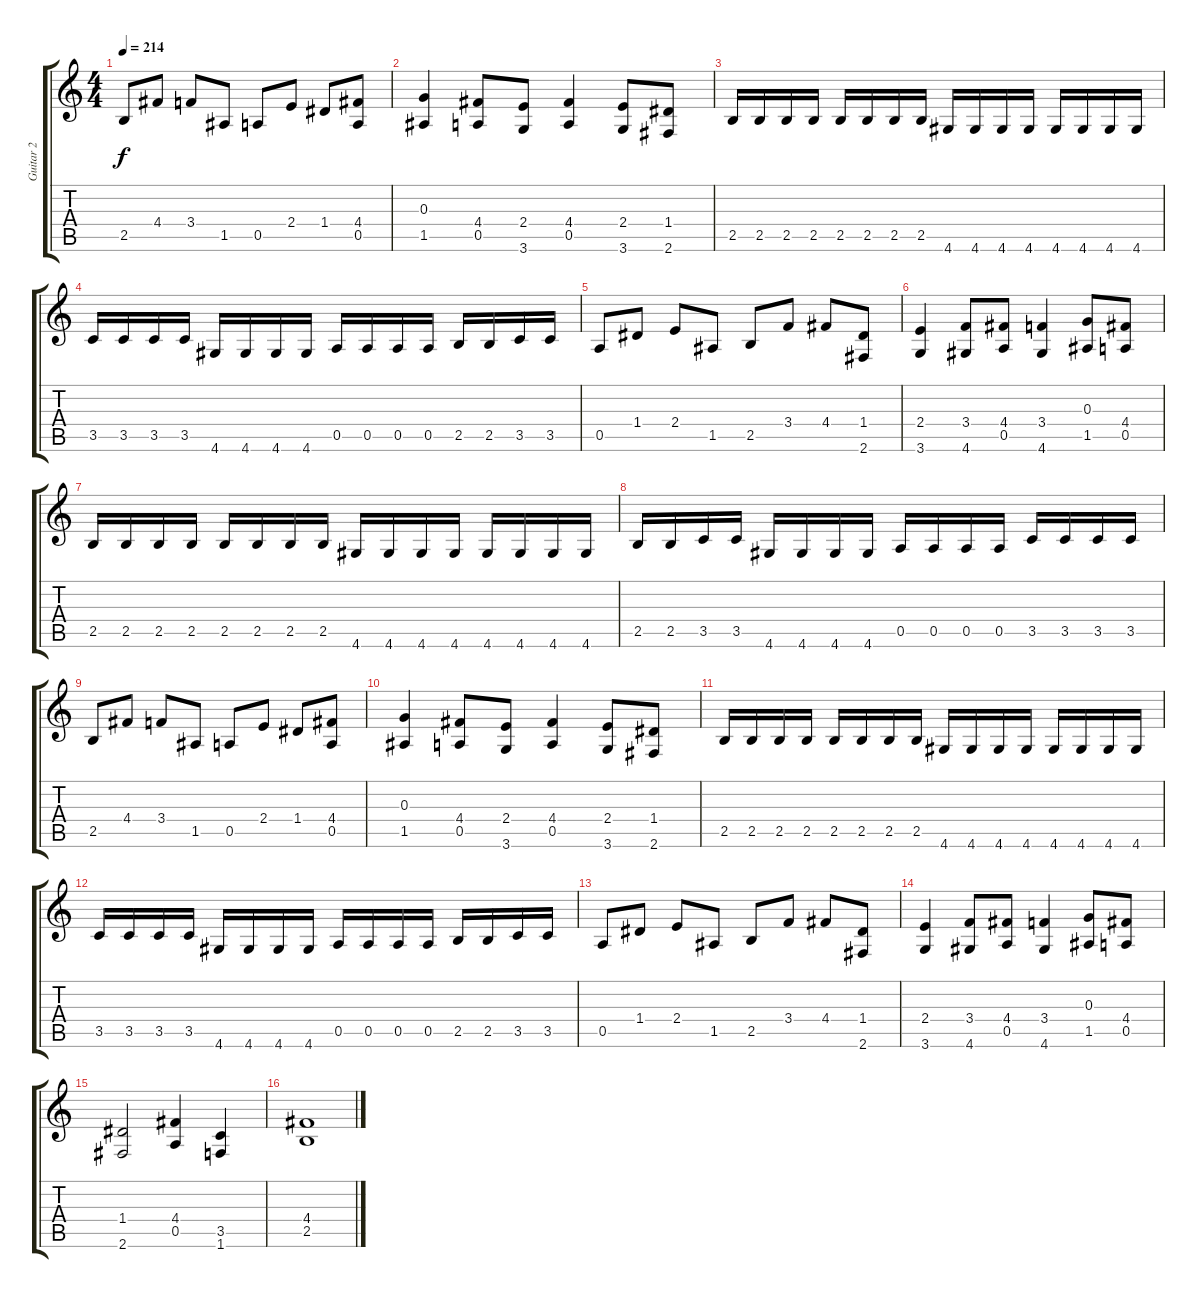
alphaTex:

\track ("Guitar 2            " "Guitar 2  ") {instrument distortionguitar}
\staff {score tabs}
\tuning (E4 B3 G3 D3 A2 E2) {hide}
\ts (4 4)
\tempo 214
\clef g2
\ks c
2.5.8{dy f} 4.4.8 3.4.8 1.5.8 0.5.8 2.4.8 1.4.8 (4.4 0.5).8 |
(0.3 1.5).4 (4.4 0.5).8 (2.4 3.6).8 (4.4 0.5).4 (2.4 3.6).8 (1.4 2.6).8 |
2.5.16 2.5.16 2.5.16 2.5.16 2.5.16 2.5.16 2.5.16 2.5.16 4.6.16 4.6.16 4.6.16 4.6.16 4.6.16 4.6.16 4.6.16 4.6.16 |
3.5.16 3.5.16 3.5.16 3.5.16 4.6.16 4.6.16 4.6.16 4.6.16 0.5.16 0.5.16 0.5.16 0.5.16 2.5.16 2.5.16 3.5.16 3.5.16 |
0.5.8 1.4.8 2.4.8 1.5.8 2.5.8 3.4.8 4.4.8 (1.4 2.6).8 |
(2.4 3.6).4 (3.4 4.6).8 (4.4 0.5).8 (3.4 4.6).4 (0.3 1.5).8 (4.4 0.5).8 |
2.5.16 2.5.16 2.5.16 2.5.16 2.5.16 2.5.16 2.5.16 2.5.16 4.6.16 4.6.16 4.6.16 4.6.16 4.6.16 4.6.16 4.6.16 4.6.16 |
2.5.16 2.5.16 3.5.16 3.5.16 4.6.16 4.6.16 4.6.16 4.6.16 0.5.16 0.5.16 0.5.16 0.5.16 3.5.16 3.5.16 3.5.16 3.5.16 |
2.5.8 4.4.8 3.4.8 1.5.8 0.5.8 2.4.8 1.4.8 (4.4 0.5).8 |
(0.3 1.5).4 (4.4 0.5).8 (2.4 3.6).8 (4.4 0.5).4 (2.4 3.6).8 (1.4 2.6).8 |
2.5.16 2.5.16 2.5.16 2.5.16 2.5.16 2.5.16 2.5.16 2.5.16 4.6.16 4.6.16 4.6.16 4.6.16 4.6.16 4.6.16 4.6.16 4.6.16 |
3.5.16 3.5.16 3.5.16 3.5.16 4.6.16 4.6.16 4.6.16 4.6.16 0.5.16 0.5.16 0.5.16 0.5.16 2.5.16 2.5.16 3.5.16 3.5.16 |
0.5.8 1.4.8 2.4.8 1.5.8 2.5.8 3.4.8 4.4.8 (1.4 2.6).8 |
(2.4 3.6).4 (3.4 4.6).8 (4.4 0.5).8 (3.4 4.6).4 (0.3 1.5).8 (4.4 0.5).8 |
(1.4 2.6).2 (4.4 0.5).4 (3.5 1.6).4 |
(4.4 2.5).1
